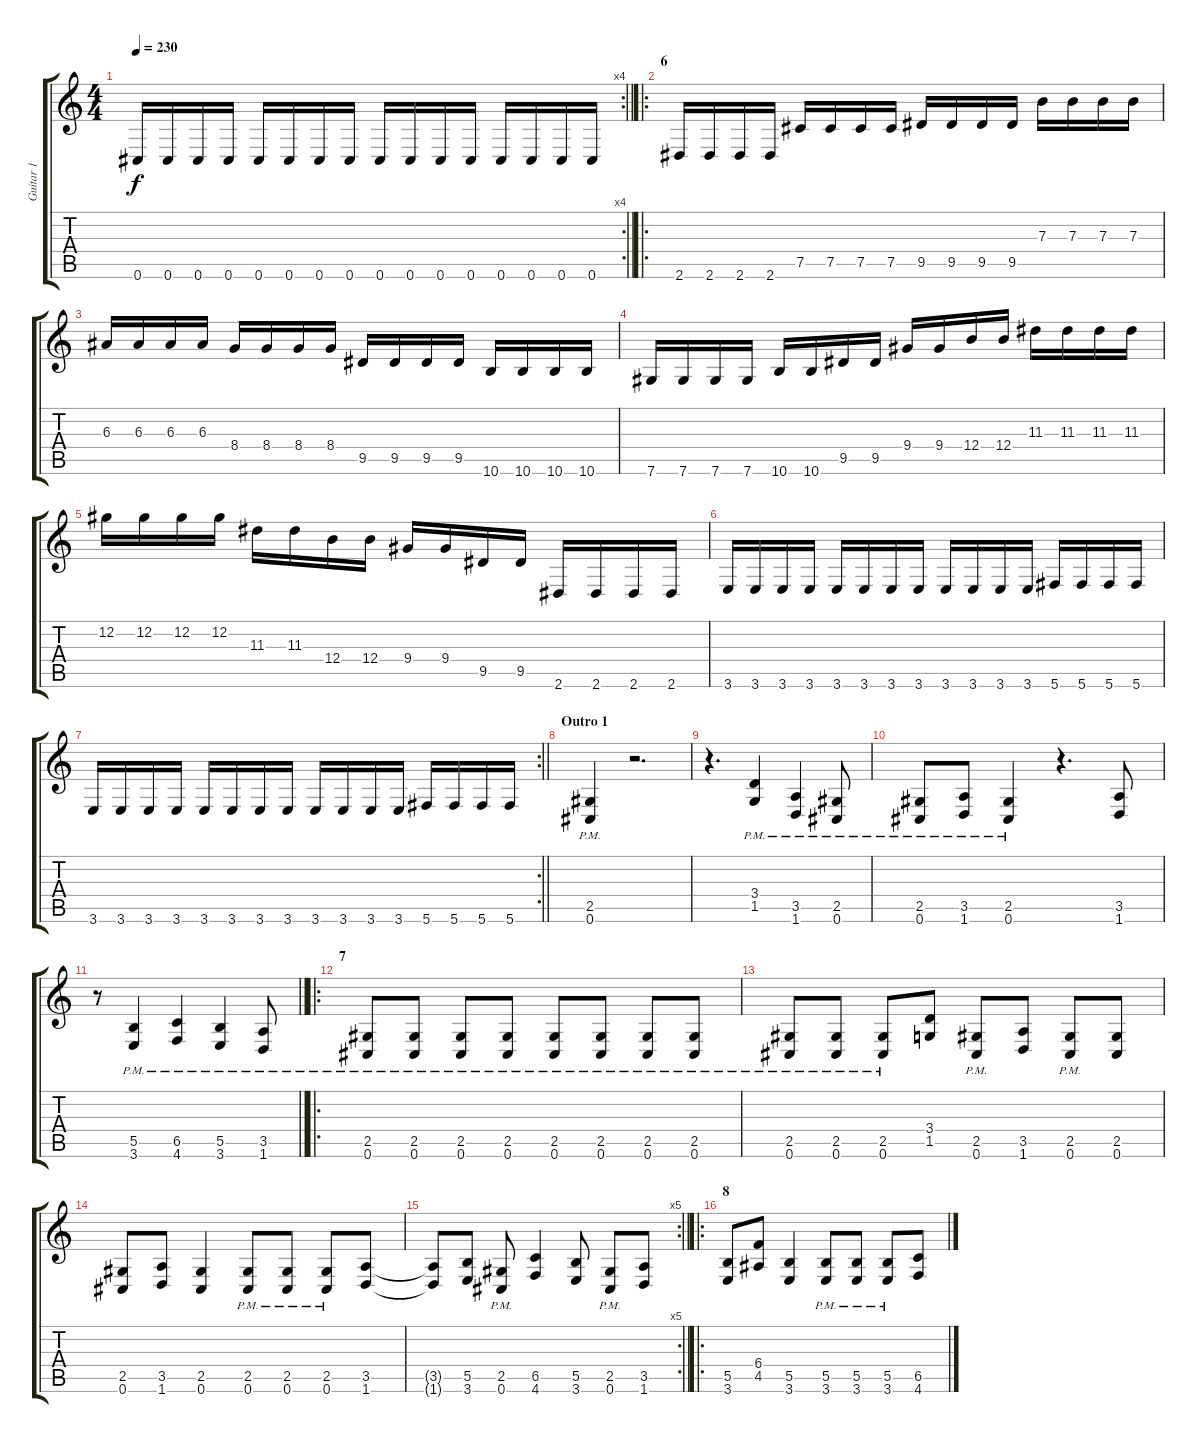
\track ("Guitar 1" "Guitar 1") {instrument distortionguitar}
\staff {score tabs}
\tuning (Db4 Ab3 E3 B2 Gb2 Db2) {hide}
\rc 4
\ts (4 4)
\tempo 230
\clef g2
\barLineRight lightlight
\ks c
0.6.16{dy f} 0.6.16 0.6.16 0.6.16 0.6.16 0.6.16 0.6.16 0.6.16 0.6.16 0.6.16 0.6.16 0.6.16 0.6.16 0.6.16 0.6.16 0.6.16 |
\ro
\section ("" "6")
2.6.16 2.6.16 2.6.16 2.6.16 7.5.16 7.5.16 7.5.16 7.5.16 9.5.16 9.5.16 9.5.16 9.5.16 7.3.16 7.3.16 7.3.16 7.3.16 |
6.3.16 6.3.16 6.3.16 6.3.16 8.4.16 8.4.16 8.4.16 8.4.16 9.5.16 9.5.16 9.5.16 9.5.16 10.6.16 10.6.16 10.6.16 10.6.16 |
7.6.16 7.6.16 7.6.16 7.6.16 10.6.16 10.6.16 9.5.16 9.5.16 9.4.16 9.4.16 12.4.16 12.4.16 11.3.16 11.3.16 11.3.16 11.3.16 |
12.2.16 12.2.16 12.2.16 12.2.16 11.3.16 11.3.16 12.4.16 12.4.16 9.4.16 9.4.16 9.5.16 9.5.16 2.6.16 2.6.16 2.6.16 2.6.16 |
3.6.16 3.6.16 3.6.16 3.6.16 3.6.16 3.6.16 3.6.16 3.6.16 3.6.16 3.6.16 3.6.16 3.6.16 5.6.16 5.6.16 5.6.16 5.6.16 |
\rc 2
\barLineRight lightlight
3.6.16 3.6.16 3.6.16 3.6.16 3.6.16 3.6.16 3.6.16 3.6.16 3.6.16 3.6.16 3.6.16 3.6.16 5.6.16 5.6.16 5.6.16 5.6.16 |
\section ("" "Outro 1")
(2.5{pm} 0.6{pm}).4 r.2{d} |
r.4{d} (3.4{pm} 1.5{pm}).4 (3.5{pm} 1.6{pm}).4 (2.5{pm} 0.6{pm}).8 |
(2.5{pm} 0.6{pm}).8 (3.5{pm} 1.6{pm}).8 (2.5{pm} 0.6{pm}).4 r.4{d} (3.5 1.6).8 |
\barLineRight lightlight
r.8 (5.5{pm} 3.6{pm}).4 (6.5{pm} 4.6{pm}).4 (5.5{pm} 3.6{pm}).4 (3.5{pm} 1.6{pm}).8 |
\ro
\section ("" "7")
(2.5{pm} 0.6{pm}).8 (2.5{pm} 0.6{pm}).8 (2.5{pm} 0.6{pm}).8 (2.5{pm} 0.6{pm}).8 (2.5{pm} 0.6{pm}).8 (2.5{pm} 0.6{pm}).8 (2.5{pm} 0.6{pm}).8 (2.5{pm} 0.6{pm}).8 |
(2.5{pm} 0.6{pm}).8 (2.5{pm} 0.6{pm}).8 (2.5{pm} 0.6{pm}).8 (3.4 1.5).8 (2.5{pm} 0.6{pm}).8 (3.5 1.6).8 (2.5{pm} 0.6{pm}).8 (2.5 0.6).8 |
(2.5 0.6).8 (3.5 1.6).8 (2.5 0.6).4 (2.5{pm} 0.6{pm}).8 (2.5{pm} 0.6{pm}).8 (2.5{pm} 0.6{pm}).8 (3.5 1.6).8 |
\rc 5
\barLineRight lightlight
(3.5{t} 1.6{t}).8 (5.5 3.6).8 (2.5{pm} 0.6).8 (6.5 4.6).4 (5.5 3.6).8 (2.5{pm} 0.6{pm}).8 (3.5 1.6).8 |
\ro
\section ("" "8")
(5.5 3.6).8 (6.4 4.5).8 (5.5 3.6).4 (5.5{pm} 3.6{pm}).8 (5.5{pm} 3.6{pm}).8 (5.5{pm} 3.6{pm}).8 (6.5 4.6).8
